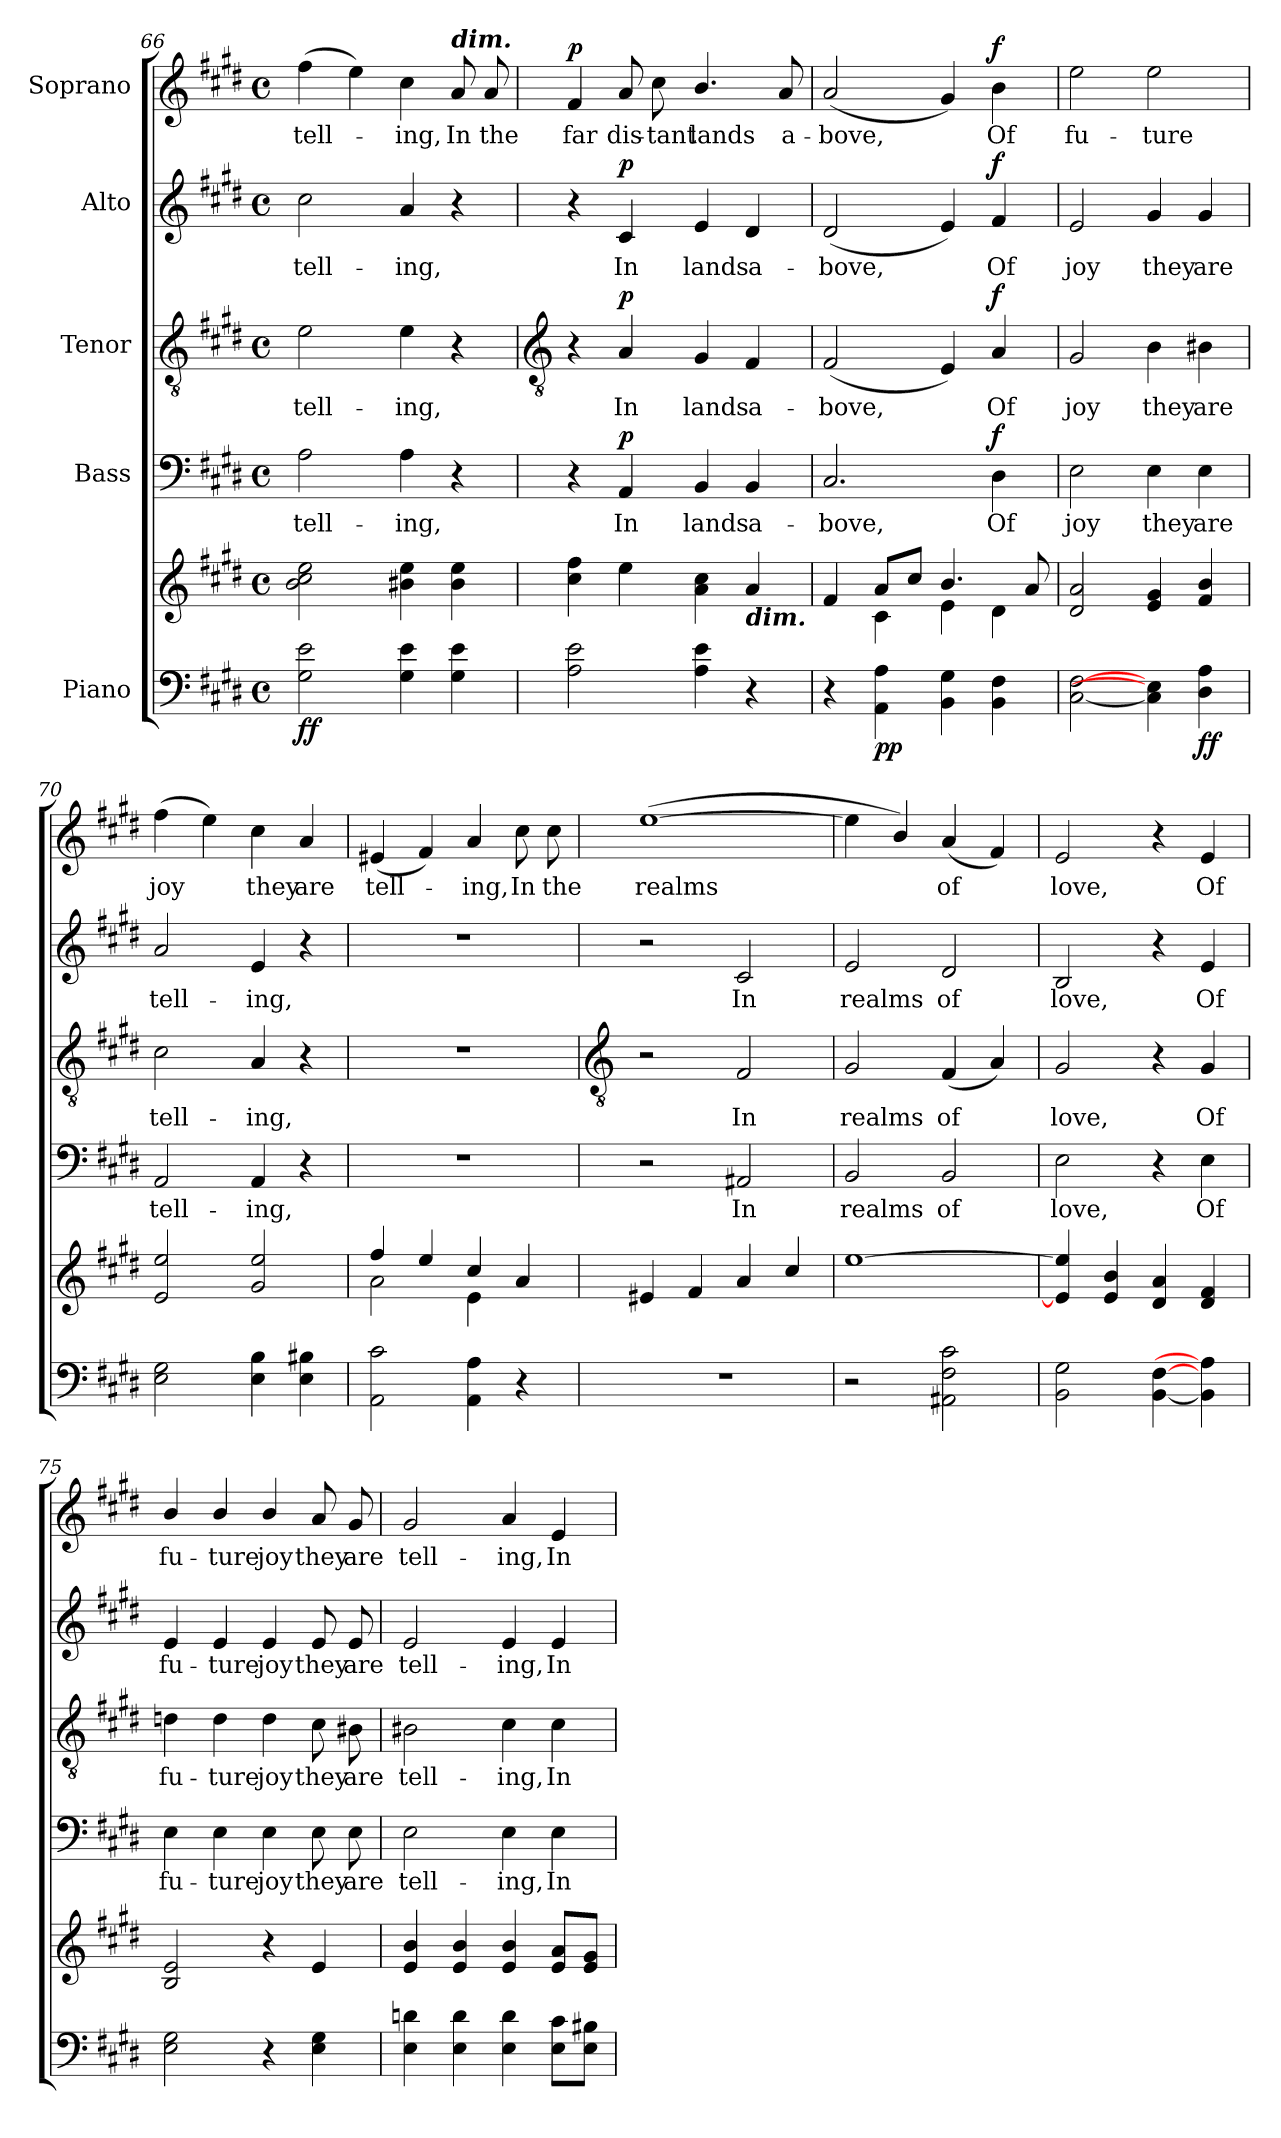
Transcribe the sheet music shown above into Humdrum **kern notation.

**kern	**kern	**dynam	**kern	**text	**dynam	**kern	**text	**dynam	**kern	**text	**dynam	**kern	**text	**dynam
*part5	*part5	*part5	*part4	*part4	*part4	*part3	*part3	*part3	*part2	*part2	*part2	*part1	*part1	*part1
*staff6	*staff5	*staff5/6	*staff4	*staff4	*staff4	*staff3	*staff3	*staff3	*staff2	*staff2	*staff2	*staff1	*staff1	*staff1
*I"Piano	*	*	*I"Bass	*	*	*I"Tenor	*	*	*I"Alto	*	*	*I"Soprano	*	*
*clefF4	*clefG2	*	*clefF4	*	*	*clefGv2	*	*	*clefG2	*	*	*clefG2	*	*
*k[f#c#g#d#]	*k[f#c#g#d#]	*	*k[f#c#g#d#]	*	*	*k[f#c#g#d#]	*	*	*k[f#c#g#d#]	*	*	*k[f#c#g#d#]	*	*
*E:	*E:	*	*E:	*	*	*E:	*	*	*E:	*	*	*E:	*	*
*M4/4	*M4/4	*	*M4/4	*	*	*M4/4	*	*	*M4/4	*	*	*M4/4	*	*
*met(c)	*met(c)	*	*met(c)	*	*	*met(c)	*	*	*met(c)	*	*	*met(c)	*	*
=66	=66	=66	=66	=66	=66	=66	=66	=66	=66	=66	=66	=66	=66	=66
!	!	!LO:DY:b=2	!	!LO:LY:b	!	!	!LO:LY:b	!	!	!LO:LY:b	!	!	!LO:LY:b	!
2G# 2e	2b 2cc# 2ee	ff	2A	tell-	.	2e	tell-	.	2cc#	tell-	.	(>4ff#	tell-	.
.	.	.	.	.	.	.	.	.	.	.	.	4ee)	.	.
!	!	!	!	!LO:LY:b	!	!	!LO:LY:b	!	!	!LO:LY:b	!	!	!LO:LY:b	!
4G# 4e	4b#X 4ee	.	4A	-ing,	.	4e	-ing,	.	4a	-ing,	.	4cc#	ing,	.
!	!	!	!	!	!	!	!	!	!	!	!	!LO:TX:a:Bi:t=dim.	!	!
!	!	!	!	!	!	!	!	!	!	!	!	!	!LO:LY:b	!
4G# 4e	4b# 4ee	.	4r	.	.	4r	.	.	4r	.	.	8a	In	.
!	!	!	!	!	!	!	!	!	!	!	!	!	!LO:LY:b	!
.	.	.	.	.	.	.	.	.	.	.	.	8a	the	.
!!LO:LB:g=z
=67	=67	=67	=67	=67	=67	=67	=67	=67	=67	=67	=67	=67	=67	=67
*	*	*	*	*	*	*clefGv2	*	*	*	*	*	*	*	*
!	!	!	!	!	!	!	!	!	!	!	!	!	!LO:LY:b	!LO:DY:b
2A 2e	4cc# 4ff#	.	4r	.	.	4r	.	.	4r	.	.	4f#	far	p
!	!	!	!	!LO:LY:b	!LO:DY:b	!	!LO:LY:b	!LO:DY:b	!	!LO:LY:b	!LO:DY:b	!	!LO:LY:b	!
.	4ee	.	4AA	In	p	4A	In	p	4c#	In	p	8a	dis-	.
!	!	!	!	!	!	!	!	!	!	!	!	!	!LO:LY:b	!
.	.	.	.	.	.	.	.	.	.	.	.	8cc#	-tant	.
!	!	!	!	!LO:LY:b	!	!	!LO:LY:b	!	!	!LO:LY:b	!	!	!LO:LY:b	!
4A 4e	4a 4cc#	.	4BB	lands	.	4G#	lands	.	4e	lands	.	4.b/	lands	.
!	!LO:TX:b:Bi:t=dim.	!	!	!	!	!	!	!	!	!	!	!	!	!
!	!	!	!	!LO:LY:b	!	!	!LO:LY:b	!	!	!LO:LY:b	!	!	!	!
4r	4a	.	4BB	a-	.	4F#	a-	.	4d#	a-	.	.	.	.
!	!	!	!	!	!	!	!	!	!	!	!	!	!LO:LY:b	!
.	.	.	.	.	.	.	.	.	.	.	.	8a	a-	.
!!LO:LB:g=z
=68	=68	=68	=68	=68	=68	=68	=68	=68	=68	=68	=68	=68	=68	=68
*	*^	*	*	*	*	*	*	*	*	*	*	*	*	*
!	!	!	!	!	!LO:LY:b	!	!	!LO:LY:b	!	!	!LO:LY:b	!	!	!LO:LY:b	!
4r	4f#/	4ryy	.	2.C#	-bove,	.	(<2F#	-bove,	.	(<2d#	-bove,	.	(<2a	-bove,	.
!	!	!	!LO:DY:b=2	!	!	!	!	!	!	!	!	!	!	!	!
!	!	!	!LO:DY:n=1:b	!	!	!	!	!	!	!	!	!	!	!	!
4AA 4A	8a/L	4c#\	p p	.	.	.	.	.	.	.	.	.	.	.	.
.	8cc#/J	.	.	.	.	.	.	.	.	.	.	.	.	.	.
4BB 4G#	4.b/	4e\	.	.	.	.	4E)	.	.	4e)	.	.	4g#)	.	.
!	!	!	!	!	!LO:LY:b	!LO:DY:b	!	!LO:LY:b	!LO:DY:b	!	!LO:LY:b	!LO:DY:b	!	!LO:LY:b	!LO:DY:b
4BB 4F#	.	4d#\	.	4D#	Of	f	4A	Of	f	4f#	Of	f	4b	Of	f
.	8a/	.	.	.	.	.	.	.	.	.	.	.	.	.	.
=69	=69	=69	=69	=69	=69	=69	=69	=69	=69	=69	=69	=69	=69	=69	=69
!	!	!	!	!	!LO:LY:b	!	!	!LO:LY:b	!	!	!LO:LY:b	!	!	!LO:LY:b	!
[2C# [2F#	2d#/ 2a/	1ryy	.	2E	joy	.	2G#	joy	.	2e	joy	.	2ee	fu-	.
!	!	!	!	!	!LO:LY:b	!	!	!LO:LY:b	!	!	!LO:LY:b	!	!	!LO:LY:b	!
4C#] 4E]	4e/ 4g#/	.	.	4E	they	.	4B	they	.	4g#	they	.	2ee	-ture	.
!	!	!	!LO:DY:b=2	!	!LO:LY:b	!	!	!LO:LY:b	!	!	!LO:LY:b	!	!	!	!
!	!	!	!LO:DY:n=1:b	!	!	!	!	!	!	!	!	!	!	!	!
4D# 4A	4f#/ 4b/	.	f f	4E	are	.	4B#X	are	.	4g#	are	.	.	.	.
=70	=70	=70	=70	=70	=70	=70	=70	=70	=70	=70	=70	=70	=70	=70	=70
!	!	!	!	!	!LO:LY:b	!	!	!LO:LY:b	!	!	!LO:LY:b	!	!	!LO:LY:b	!
2E 2G#	2e/ 2ee/	1ryy	.	2AA	tell-	.	2c#	tell-	.	2a	tell-	.	(>4ff#	joy	.
.	.	.	.	.	.	.	.	.	.	.	.	.	4ee)	.	.
!	!	!	!	!	!LO:LY:b	!	!	!LO:LY:b	!	!	!LO:LY:b	!	!	!LO:LY:b	!
4E 4B	2g#/ 2ee/	.	.	4AA	-ing,	.	4A	-ing,	.	4e	-ing,	.	4cc#	they	.
!	!	!	!	!	!	!	!	!	!	!	!	!	!	!LO:LY:b	!
4E 4B#X	.	.	.	4r	.	.	4r	.	.	4r	.	.	4a	are	.
=71	=71	=71	=71	=71	=71	=71	=71	=71	=71	=71	=71	=71	=71	=71	=71
!	!	!	!	!	!	!	!	!	!	!	!	!	!	!LO:LY:b	!
2AA 2c#	4ff#/	2a\	.	1r	.	.	1r	.	.	1r	.	.	(<4e#X	tell-	.
.	4ee/	.	.	.	.	.	.	.	.	.	.	.	4f#)	.	.
!	!	!	!	!	!	!	!	!	!	!	!	!	!	!LO:LY:b	!
4AA 4A	4cc#/	4e\	.	.	.	.	.	.	.	.	.	.	4a	ing,	.
!	!	!	!	!	!	!	!	!	!	!	!	!	!	!LO:LY:b	!
4r	4a/	4ryy	.	.	.	.	.	.	.	.	.	.	8cc#	In	.
!	!	!	!	!	!	!	!	!	!	!	!	!	!	!LO:LY:b	!
.	.	.	.	.	.	.	.	.	.	.	.	.	8cc#	the	.
*	*v	*v	*	*	*	*	*	*	*	*	*	*	*	*	*
!!LO:LB:g=z
=72	=72	=72	=72	=72	=72	=72	=72	=72	=72	=72	=72	=72	=72	=72
*	*	*	*	*	*	*clefGv2	*	*	*	*	*	*	*	*
!	!	!	!	!	!	!	!	!	!	!	!	!	!LO:LY:b	!
1r	4e#X/	.	2r	.	.	2r	.	.	2r	.	.	(>[1ee	realms	.
.	4f#/	.	.	.	.	.	.	.	.	.	.	.	.	.
!	!	!	!	!LO:LY:b	!	!	!LO:LY:b	!	!	!LO:LY:b	!	!	!	!
.	4a/	.	2AA#X	In	.	2F#	In	.	2c#	In	.	.	.	.
.	4cc#/	.	.	.	.	.	.	.	.	.	.	.	.	.
!!LO:LB:g=z
=73	=73	=73	=73	=73	=73	=73	=73	=73	=73	=73	=73	=73	=73	=73
!	!	!	!	!LO:LY:b	!	!	!LO:LY:b	!	!	!LO:LY:b	!	!	!	!
2r	[1ee	.	2BB	realms	.	2G#	realms	.	2e	realms	.	4ee]	.	.
.	.	.	.	.	.	.	.	.	.	.	.	4b/)	.	.
!	!	!	!	!LO:LY:b	!	!	!LO:LY:b	!	!	!LO:LY:b	!	!	!LO:LY:b	!
2AA#X 2F# 2c#	.	.	2BB	of	.	(<4F#	of	.	2d#	of	.	(<4a	of	.
.	.	.	.	.	.	4A)	.	.	.	.	.	4f#)	.	.
=74	=74	=74	=74	=74	=74	=74	=74	=74	=74	=74	=74	=74	=74	=74
!	!	!	!	!LO:LY:b	!	!	!LO:LY:b	!	!	!LO:LY:b	!	!	!LO:LY:b	!
2BB 2G#	4e] 4ee]	.	2E	love,	.	2G#	love,	.	2B	love,	.	2e	love,	.
.	4e/ 4b/	.	.	.	.	.	.	.	.	.	.	.	.	.
[4BB [4F#	4d# 4a	.	4r	.	.	4r	.	.	4r	.	.	4r	.	.
!	!	!	!	!LO:LY:b	!	!	!LO:LY:b	!	!	!LO:LY:b	!	!	!LO:LY:b	!
4BB] 4A]	4d# 4f#	.	4E	Of	.	4G#	Of	.	4e	Of	.	4e	Of	.
=75	=75	=75	=75	=75	=75	=75	=75	=75	=75	=75	=75	=75	=75	=75
!	!	!	!	!LO:LY:b	!	!	!LO:LY:b	!	!	!LO:LY:b	!	!	!LO:LY:b	!
2E 2G#	2B 2e	.	4E	fu-	.	4dn	fu-	.	4e	fu-	.	4b/	fu-	.
!	!	!	!	!LO:LY:b	!	!	!LO:LY:b	!	!	!LO:LY:b	!	!	!LO:LY:b	!
.	.	.	4E	-ture	.	4d	-ture	.	4e	-ture	.	4b/	-ture	.
!	!	!	!	!LO:LY:b	!	!	!LO:LY:b	!	!	!LO:LY:b	!	!	!LO:LY:b	!
4r	4r	.	4E	joy	.	4d	joy	.	4e	joy	.	4b/	joy	.
!	!	!	!	!LO:LY:b	!	!	!LO:LY:b	!	!	!LO:LY:b	!	!	!LO:LY:b	!
4E 4G#	4e	.	8E	they	.	8c#	they	.	8e	they	.	8a	they	.
!	!	!	!	!LO:LY:b	!	!	!LO:LY:b	!	!	!LO:LY:b	!	!	!LO:LY:b	!
.	.	.	8E	are	.	8B#X	are	.	8e	are	.	8g#	are	.
=76	=76	=76	=76	=76	=76	=76	=76	=76	=76	=76	=76	=76	=76	=76
!	!	!	!	!LO:LY:b	!	!	!LO:LY:b	!	!	!LO:LY:b	!	!	!LO:LY:b	!
4E 4dn	4e/ 4b/	.	2E	tell-	.	2B#X	tell-	.	2e	tell-	.	2g#	tell-	.
4E 4d	4e/ 4b/	.	.	.	.	.	.	.	.	.	.	.	.	.
!	!	!	!	!LO:LY:b	!	!	!LO:LY:b	!	!	!LO:LY:b	!	!	!LO:LY:b	!
4E 4d	4e/ 4b/	.	4E	-ing,	.	4c#	-ing,	.	4e	-ing,	.	4a	-ing,	.
!	!	!	!	!LO:LY:b	!	!	!LO:LY:b	!	!	!LO:LY:b	!	!	!LO:LY:b	!
8E 8c#L	8e 8aL	.	4E	In	.	4c#	In	.	4e	In	.	4e	In	.
8E 8B#XJ	8e 8g#J	.	.	.	.	.	.	.	.	.	.	.	.	.
=	=	=	=	=	=	=	=	=	=	=	=	=	=	=
*-	*-	*-	*-	*-	*-	*-	*-	*-	*-	*-	*-	*-	*-	*-
